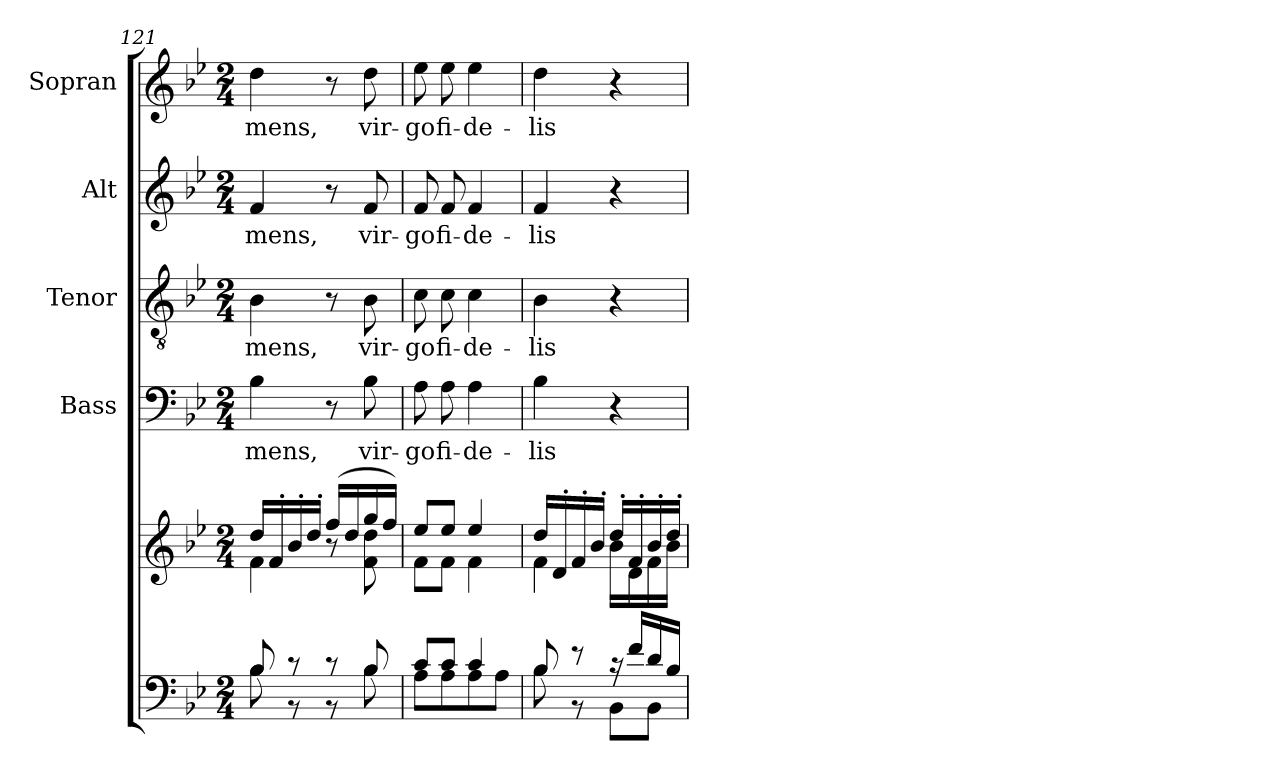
**kern	**kern	**kern	**text	**kern	**text	**kern	**text	**kern	**text
*part5	*part5	*part4	*part4	*part3	*part3	*part2	*part2	*part1	*part1
*staff6	*staff5	*staff4	*staff4	*staff3	*staff3	*staff2	*staff2	*staff1	*staff1
*	*	*I"Bass	*	*I"Tenor	*	*I"Alt	*	*I"Sopran	*
*	*	*I'B.	*	*I'T.	*	*I'A.	*	*I'S.	*
*clefF4	*clefG2	*clefF4	*	*clefGv2	*	*clefG2	*	*clefG2	*
*k[b-e-]	*k[b-e-]	*k[b-e-]	*	*k[b-e-]	*	*k[b-e-]	*	*k[b-e-]	*
*B-:	*B-:	*B-:	*	*B-:	*	*B-:	*	*B-:	*
*M2/4	*M2/4	*M2/4	*	*M2/4	*	*M2/4	*	*M2/4	*
=121	=121	=121	=121	=121	=121	=121	=121	=121	=121
*^	*^	*	*	*	*	*	*	*	*
!	!	!	!	!	!LO:LY:b	!	!LO:LY:b	!	!LO:LY:b	!	!LO:LY:b
8B-/	8B-\	16dd/LL	4f\	4B-\	-mens,	4B-\	-mens,	4f/	-mens,	4dd\	-mens,
.	.	16f'</	.	.	.	.	.	.	.	.	.
8r	8r	16b-'</	.	.	.	.	.	.	.	.	.
.	.	16dd'</JJ	.	.	.	.	.	.	.	.	.
8r	8r	(>16ff/LL	8ra	8r	.	8r	.	8r	.	8r	.
.	.	16dd/	.	.	.	.	.	.	.	.	.
!	!	!	!	!	!LO:LY:b	!	!LO:LY:b	!	!LO:LY:b	!	!LO:LY:b
8B-/	8B-\	16gg/	8f\ 8dd\	8B-\	vir-	8B-\	vir-	8f/	vir-	8dd\	vir-
.	.	16ff/JJ)	.	.	.	.	.	.	.	.	.
=122	=122	=122	=122	=122	=122	=122	=122	=122	=122	=122	=122
!	!	!	!	!	!LO:LY:b	!	!LO:LY:b	!	!LO:LY:b	!	!LO:LY:b
8c/L	8A\L	8ee-/L	8f\L	8A\	-go	8c\	-go	8f/	-go	8ee-\	-go
!	!	!	!	!	!LO:LY:b	!	!LO:LY:b	!	!LO:LY:b	!	!LO:LY:b
8c/J	8A\	8ee-/J	8f\J	8A\	fi-	8c\	fi-	8f/	fi-	8ee-\	fi-
!	!	!	!	!	!LO:LY:b	!	!LO:LY:b	!	!LO:LY:b	!	!LO:LY:b
4c/	8A\	4ee-/	4f\	4A\	-de-	4c\	-de-	4f/	-de-	4ee-\	-de-
.	8A\J	.	.	.	.	.	.	.	.	.	.
=123	=123	=123	=123	=123	=123	=123	=123	=123	=123	=123	=123
!	!	!	!	!	!LO:LY:b	!	!LO:LY:b	!	!LO:LY:b	!	!LO:LY:b
8B-/	8B-\	16dd/LL	4f\	4B-\	-lis	4B-\	-lis	4f/	-lis	4dd\	-lis
.	.	16d'>/	.	.	.	.	.	.	.	.	.
8r	8r	16f'>/	.	.	.	.	.	.	.	.	.
.	.	16b-'>/JJ	.	.	.	.	.	.	.	.	.
16rc	8BB-\L	16dd'>/LL	16b-\LL	4r	.	4r	.	4r	.	4r	.
16f/LL	.	16f'>/	16d\	.	.	.	.	.	.	.	.
16d/	8BB-\J	16b-'>/	16f\	.	.	.	.	.	.	.	.
16B-/JJ	.	16dd'>/JJ	16b-\JJ	.	.	.	.	.	.	.	.
*v	*v	*	*	*	*	*	*	*	*	*	*
*	*v	*v	*	*	*	*	*	*	*	*
=	=	=	=	=	=	=	=	=	=
*-	*-	*-	*-	*-	*-	*-	*-	*-	*-
